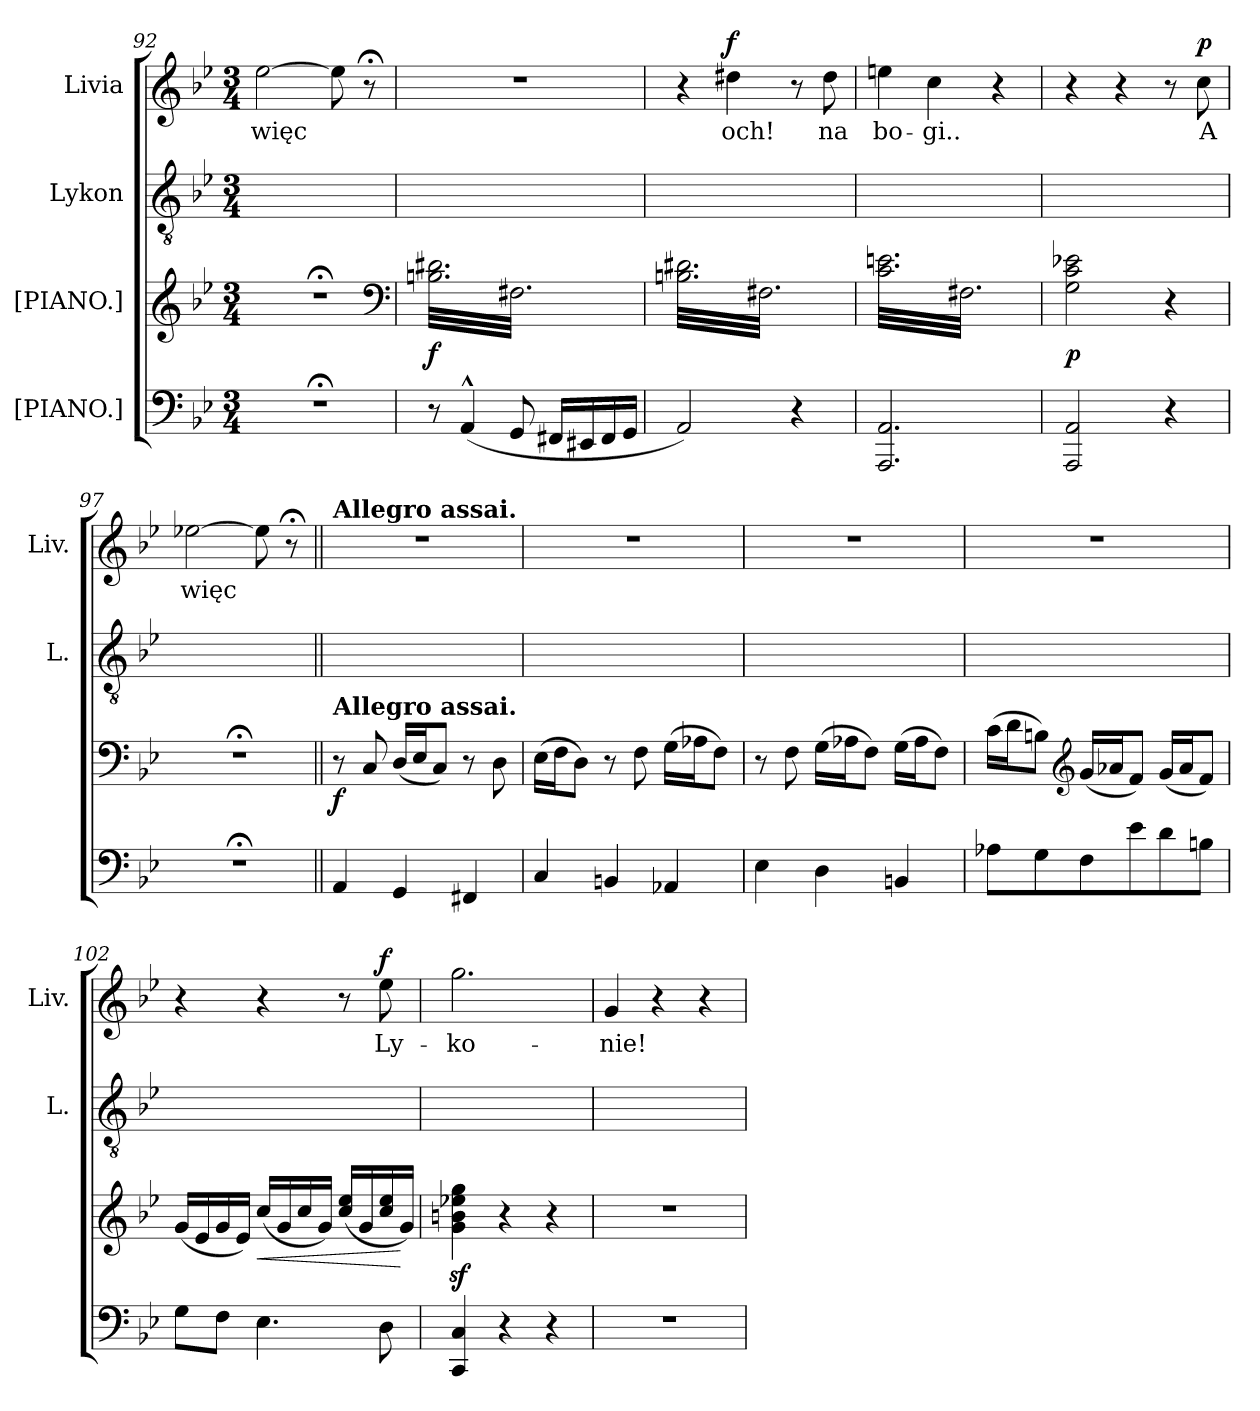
**kern	**kern	**dynam	**kern	**kern	**text	**dynam
*part4	*part3	*part3	*part2	*part1	*part1	*part1
*staff4	*staff3	*staff3	*staff2	*staff1	*staff1	*staff1
*I"[PIANO.]	*I"[PIANO.]	*	*I"Lykon	*I"Livia	*	*
*	*	*	*I'L.	*I'Liv.	*	*
*clefF4	*clefG2	*	*clefGv2	*clefG2	*	*
*k[b-e-]	*k[b-e-]	*	*k[b-e-]	*k[b-e-]	*	*
*M3/4	*M3/4	*	*M3/4	*M3/4	*	*
=92	=92	=92	=92	=92	=92	=92
2.r;<	2.r;<	.	2.ryy	[2ee-\	więc	.
.	.	.	.	8ee-\]	.	.
.	.	.	.	8r;<	.	.
*	*clefF4	*	*	*	*	*
=93	=93	=93	=93	=93	=93	=93
*	*tremolo	*	*	*	*	*
8r	32Bn\ 32d#X\LLL	f	2.ryy	2.r	.	.
.	32F#X\	.	.	.	.	.
.	32Bn\ 32d#X\	.	.	.	.	.
.	32F#X\	.	.	.	.	.
(4AA^^/	32Bn\ 32d#X\	.	.	.	.	.
.	32F#X\	.	.	.	.	.
.	32Bn\ 32d#X\	.	.	.	.	.
.	32F#X\	.	.	.	.	.
.	32Bn\ 32d#X\	.	.	.	.	.
.	32F#X\	.	.	.	.	.
.	32Bn\ 32d#X\	.	.	.	.	.
.	32F#X\	.	.	.	.	.
8GG/	32Bn\ 32d#X\	.	.	.	.	.
.	32F#X\	.	.	.	.	.
.	32Bn\ 32d#X\	.	.	.	.	.
.	32F#X\	.	.	.	.	.
16FF#X/LL	32Bn\ 32d#X\	.	.	.	.	.
.	32F#X\	.	.	.	.	.
16EE#X/	32Bn\ 32d#X\	.	.	.	.	.
.	32F#X\	.	.	.	.	.
16FF#/	32Bn\ 32d#X\	.	.	.	.	.
.	32F#X\	.	.	.	.	.
16GG/JJ	32Bn\ 32d#X\	.	.	.	.	.
.	32F#X\JJJ	.	.	.	.	.
=94	=94	=94	=94	=94	=94	=94
2AA/)	32Bn\ 32d#X\LLL	.	2.ryy	4r	.	.
.	32F#X\	.	.	.	.	.
.	32Bn\ 32d#X\	.	.	.	.	.
.	32F#X\	.	.	.	.	.
.	32Bn\ 32d#X\	.	.	.	.	.
.	32F#X\	.	.	.	.	.
.	32Bn\ 32d#X\	.	.	.	.	.
.	32F#X\	.	.	.	.	.
!	!	!	!	!	!	!LO:DY:a
.	32Bn\ 32d#X\	.	.	4dd#X\	och!	f
.	32F#X\	.	.	.	.	.
.	32Bn\ 32d#X\	.	.	.	.	.
.	32F#X\	.	.	.	.	.
.	32Bn\ 32d#X\	.	.	.	.	.
.	32F#X\	.	.	.	.	.
.	32Bn\ 32d#X\	.	.	.	.	.
.	32F#X\	.	.	.	.	.
4r	32Bn\ 32d#X\	.	.	8r	.	.
.	32F#X\	.	.	.	.	.
.	32Bn\ 32d#X\	.	.	.	.	.
.	32F#X\	.	.	.	.	.
.	32Bn\ 32d#X\	.	.	8dd#\	na	.
.	32F#X\	.	.	.	.	.
.	32Bn\ 32d#X\	.	.	.	.	.
.	32F#X\JJJ	.	.	.	.	.
=95	=95	=95	=95	=95	=95	=95
2.AAA/ 2.AA/	32c\ 32en\LLL	.	2.ryy	4een\	bo-	.
.	32F#X\	.	.	.	.	.
.	32c\ 32en\	.	.	.	.	.
.	32F#X\	.	.	.	.	.
.	32c\ 32en\	.	.	.	.	.
.	32F#X\	.	.	.	.	.
.	32c\ 32en\	.	.	.	.	.
.	32F#X\	.	.	.	.	.
.	32c\ 32en\	.	.	4cc\	-gi..	.
.	32F#X\	.	.	.	.	.
.	32c\ 32en\	.	.	.	.	.
.	32F#X\	.	.	.	.	.
.	32c\ 32en\	.	.	.	.	.
.	32F#X\	.	.	.	.	.
.	32c\ 32en\	.	.	.	.	.
.	32F#X\	.	.	.	.	.
.	32c\ 32en\	.	.	4r	.	.
.	32F#X\	.	.	.	.	.
.	32c\ 32en\	.	.	.	.	.
.	32F#X\	.	.	.	.	.
.	32c\ 32en\	.	.	.	.	.
.	32F#X\	.	.	.	.	.
.	32c\ 32en\	.	.	.	.	.
.	32F#X\JJJ	.	.	.	.	.
*	*Xtremolo	*	*	*	*	*
=96	=96	=96	=96	=96	=96	=96
2AAA/ 2AA/	2G\ 2c\ 2e-X\	p	2.ryy	4r	.	.
.	.	.	.	.	.	.
.	.	.	.	.	.	.
.	.	.	.	.	.	.
.	.	.	.	.	.	.
.	.	.	.	.	.	.
.	.	.	.	.	.	.
.	.	.	.	.	.	.
.	.	.	.	4r	.	.
.	.	.	.	.	.	.
.	.	.	.	.	.	.
.	.	.	.	.	.	.
4r	4r	.	.	8r	.	.
!	!	!	!	!	!	!LO:DY:a
.	.	.	.	8cc\	A	p
=97	=97	=97	=97	=97	=97	=97
2.r;<	2.r;<	.	2.ryy	[2ee-X\	więc	.
.	.	.	.	8ee-\]	.	.
.	.	.	.	8r;<	.	.
=98||	=98||	=98||	=98||	=98||	=98||	=98||
!	!	!	!	!LO:TX:a:B:t=Allegro assai.	!	!
!	!LO:TX:a:B:t=Allegro assai.	!	!	!	!	!
4AA/	8r	f	2.ryy	2.r	.	.
.	8C/	.	.	.	.	.
4GG/	(16D/LL	.	.	.	.	.
.	16E-/J	.	.	.	.	.
.	8C/J)	.	.	.	.	.
4FF#X/	8r	.	.	.	.	.
.	8D\	.	.	.	.	.
=99	=99	=99	=99	=99	=99	=99
4C/	(16E-\LL	.	2.ryy	2.r	.	.
.	16F\J	.	.	.	.	.
.	8D\J)	.	.	.	.	.
4BBn/	8r	.	.	.	.	.
.	8F\	.	.	.	.	.
4AA-X/	(16G\LL	.	.	.	.	.
.	16A-X\J	.	.	.	.	.
.	8F\J)	.	.	.	.	.
=100	=100	=100	=100	=100	=100	=100
4E-\	8r	.	2.ryy	2.r	.	.
.	8F\	.	.	.	.	.
4D\	(16G\LL	.	.	.	.	.
.	16A-X\J	.	.	.	.	.
.	8F\J)	.	.	.	.	.
4BBn/	(16G\LL	.	.	.	.	.
.	16A-\J	.	.	.	.	.
.	8F\J)	.	.	.	.	.
=101	=101	=101	=101	=101	=101	=101
8A-X\L	(16c\LL	.	2.ryy	2.r	.	.
.	16d\J	.	.	.	.	.
8G\	8Bn\J)	.	.	.	.	.
*	*clefG2	*	*	*	*	*
8F\	(16g/LL	.	.	.	.	.
.	16a-X/J	.	.	.	.	.
8e-\	8f/J)	.	.	.	.	.
8d\	(16g/LL	.	.	.	.	.
.	16a-/J	.	.	.	.	.
8Bn\J	8f/J)	.	.	.	.	.
=102	=102	=102	=102	=102	=102	=102
8G\L	(16g/LL	.	2.ryy	4r	.	.
.	16e-/	.	.	.	.	.
8F\J	16g/	.	.	.	.	.
.	16e-/JJ)	.	.	.	.	.
!	!	!LO:HP:b	!	!	!	!
4.E-\	(16cc/LL	<	.	4r	.	.
.	16g/	.	.	.	.	.
.	16cc/	.	.	.	.	.
.	16g/JJ)	.	.	.	.	.
.	(16cc/ 16ee-/LL	.	.	8r	.	.
.	16g/	.	.	.	.	.
!	!	!	!	!	!	!LO:DY:a
8D\	16cc/ 16ee-/	.	.	8ee-\	Ly-	f
.	16g/JJ)	[	.	.	.	.
=103	=103	=103	=103	=103	=103	=103
4CC/ 4C/	4gz\ 4bnz\ 4ee-Xz\ 4ggz\	.	2.ryy	2.gg\	-ko-	.
4r	4r	.	.	.	.	.
4r	4r	.	.	.	.	.
=104	=104	=104	=104	=104	=104	=104
2.r	2.r	.	2.ryy	4g/	-nie!	.
.	.	.	.	4r	.	.
.	.	.	.	4r	.	.
=	=	=	=	=	=	=
*-	*-	*-	*-	*-	*-	*-
